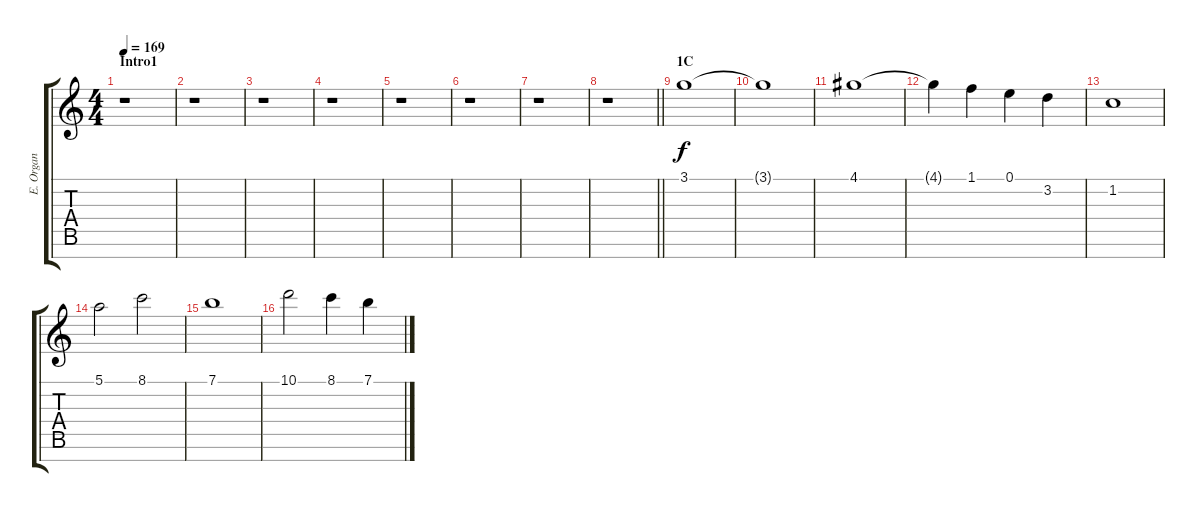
\track ("E. Organ" "E. Organ") {instrument rockorgan}
\staff {score tabs}
\tuning (E5 B4 G4 D4 A3 E3 B2) {hide}
\ts (4 4)
\section ("" "Intro1")
\tempo 169
\clef g2
\ks c
r.1{dy f} |
r.1 |
r.1 |
r.1 |
r.1 |
r.1 |
r.1 |
\barLineRight lightlight
r.1 |
\section ("" "1C")
3.1.1 |
3.1{t}.1 |
4.1.1 |
4.1{t}.4 1.1.4 0.1.4 3.2.4 |
1.2.1 |
5.1.2 8.1.2 |
7.1.1 |
10.1.2 8.1.4 7.1.4
